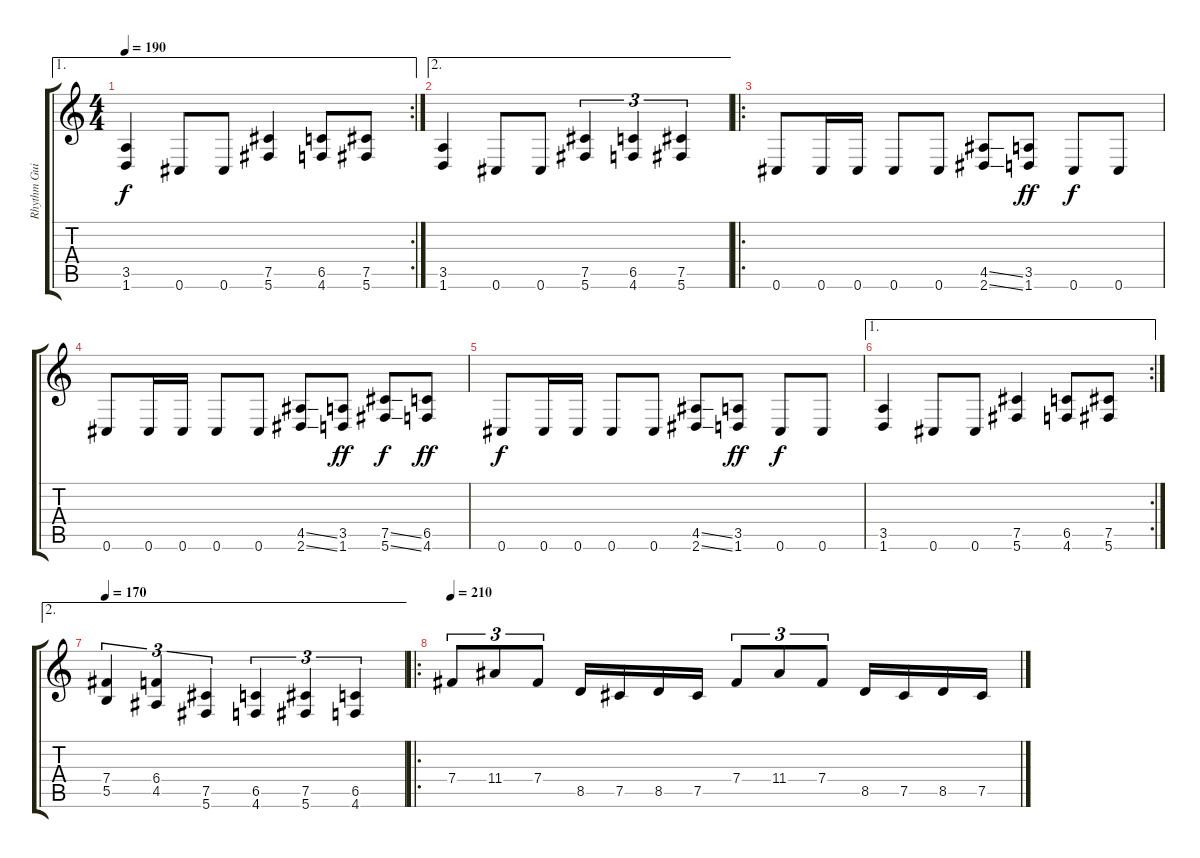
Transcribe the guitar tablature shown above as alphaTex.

\track ("Rhythm Guitar" "Rhythm Gui") {instrument distortionguitar}
\staff {score tabs}
\tuning (Db4 Ab3 E3 B2 Gb2 Db2) {hide}
\ae 1
\rc 2
\ts (4 4)
\tempo 190
\clef g2
\ks c
(3.5 1.6).4{dy f} 0.6.8 0.6.8 (7.5 5.6).4 (6.5 4.6).8 (7.5 5.6).8 |
\ae 2
(3.5 1.6).4 0.6.8 0.6.8 (7.5 5.6).4{tu (3 2)} (6.5 4.6).4{tu (3 2)} (7.5 5.6).4{tu (3 2)} |
\ro
0.6.8 0.6.16 0.6.16 0.6.8 0.6.8 (4.5{ss} 2.6{ss}).8 (3.5 1.6).8{dy ff} 0.6.8{dy f} 0.6.8 |
0.6.8 0.6.16 0.6.16 0.6.8 0.6.8 (4.5{ss} 2.6{ss}).8 (3.5 1.6).8{dy ff} (7.5{ss} 5.6{ss}).8{dy f} (6.5 4.6).8{dy ff} |
0.6.8{dy f} 0.6.16 0.6.16 0.6.8 0.6.8 (4.5{ss} 2.6{ss}).8 (3.5 1.6).8{dy ff} 0.6.8{dy f} 0.6.8 |
\ae 1
\rc 2
(3.5 1.6).4 0.6.8 0.6.8 (7.5 5.6).4 (6.5 4.6).8 (7.5 5.6).8 |
\ae 2
\tempo 170
(7.4 5.5).4{tu (3 2)} (6.4 4.5).4{tu (3 2)} (7.5 5.6).4{tu (3 2)} (6.5 4.6).4{tu (3 2)} (7.5 5.6).4{tu (3 2)} (6.5 4.6).4{tu (3 2)} |
\ro
\tempo 210
7.4.8{tu (3 2)} 11.4.8{tu (3 2)} 7.4.8{tu (3 2)} 8.5.16 7.5.16 8.5.16 7.5.16 7.4.8{tu (3 2)} 11.4.8{tu (3 2)} 7.4.8{tu (3 2)} 8.5.16 7.5.16 8.5.16 7.5.16
